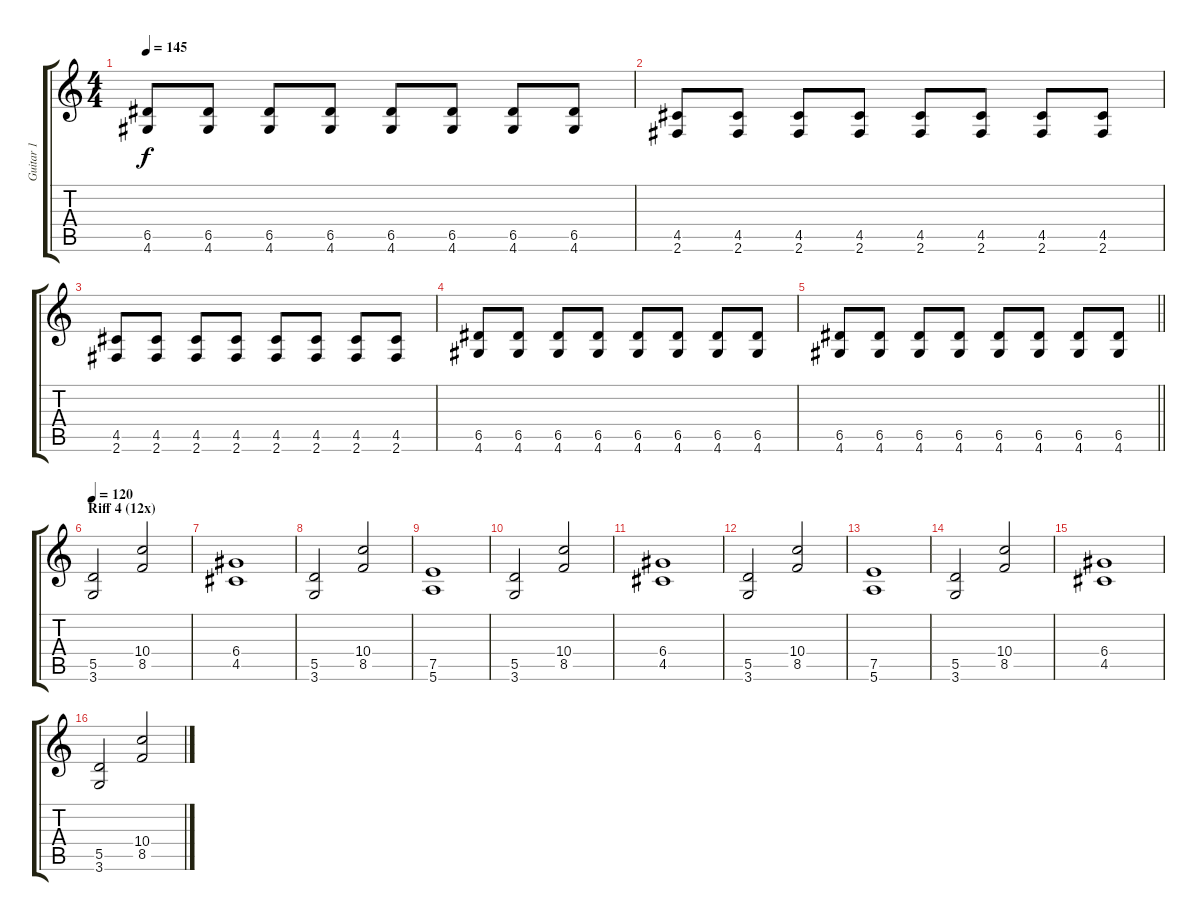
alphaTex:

\track ("Guitar 1" "Guitar 1") {instrument distortionguitar}
\staff {score tabs}
\tuning (E4 B3 G3 D3 A2 E2) {hide}
\ts (4 4)
\tempo 145
\clef g2
\ks c
(6.5 4.6).8{dy f} (6.5 4.6).8 (6.5 4.6).8 (6.5 4.6).8 (6.5 4.6).8 (6.5 4.6).8 (6.5 4.6).8 (6.5 4.6).8 |
(4.5 2.6).8 (4.5 2.6).8 (4.5 2.6).8 (4.5 2.6).8 (4.5 2.6).8 (4.5 2.6).8 (4.5 2.6).8 (4.5 2.6).8 |
(4.5 2.6).8 (4.5 2.6).8 (4.5 2.6).8 (4.5 2.6).8 (4.5 2.6).8 (4.5 2.6).8 (4.5 2.6).8 (4.5 2.6).8 |
(6.5 4.6).8 (6.5 4.6).8 (6.5 4.6).8 (6.5 4.6).8 (6.5 4.6).8 (6.5 4.6).8 (6.5 4.6).8 (6.5 4.6).8 |
\barLineRight lightlight
(6.5 4.6).8 (6.5 4.6).8 (6.5 4.6).8 (6.5 4.6).8 (6.5 4.6).8 (6.5 4.6).8 (6.5 4.6).8 (6.5 4.6).8 |
\section ("" "Riff 4 (12x)")
\tempo 120
(5.5 3.6).2 (10.4 8.5).2 |
(6.4 4.5).1 |
(5.5 3.6).2 (10.4 8.5).2 |
(7.5 5.6).1 |
(5.5 3.6).2 (10.4 8.5).2 |
(6.4 4.5).1 |
(5.5 3.6).2 (10.4 8.5).2 |
(7.5 5.6).1 |
(5.5 3.6).2 (10.4 8.5).2 |
(6.4 4.5).1 |
(5.5 3.6).2 (10.4 8.5).2
